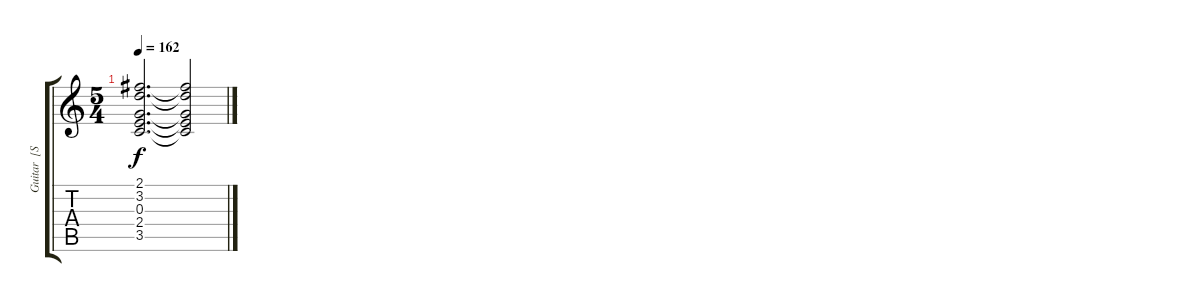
\track ("Guitar  [Steven Wilson]" "Guitar  [S") {instrument overdrivenguitar}
\staff {score tabs}
\tuning (E4 B3 G3 D3 A2 E2) {hide}
\ts (5 4)
\tempo 162
\clef g2
\ks c
(2.1{t} 3.2{t} 0.3{t} 2.4{t} 3.5{t}).2{d dy f} (2.1{t} 3.2{t} 0.3{t} 2.4{t} 3.5{t}).2
